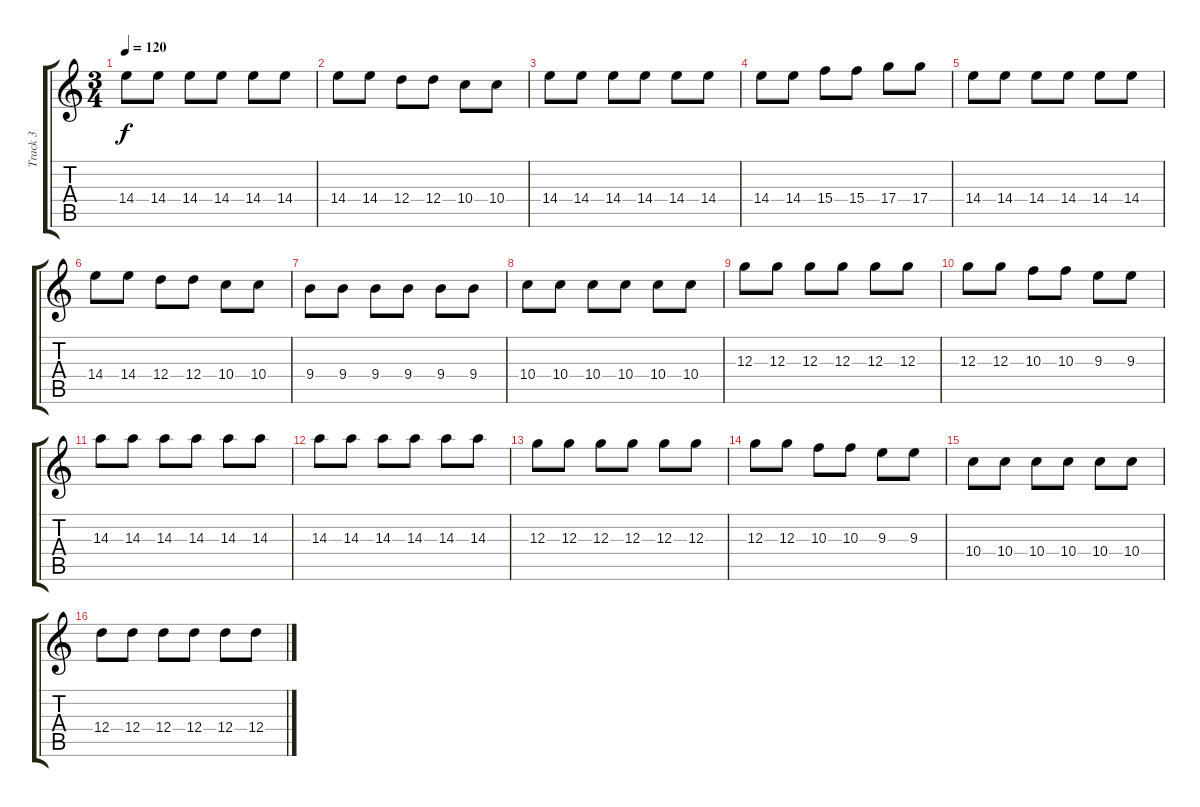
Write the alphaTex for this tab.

\track ("Track 3" "Track 3") {instrument electricguitarjazz}
\staff {score tabs}
\tuning (E4 B3 G3 D3 A2 E2) {hide}
\ts (3 4)
\tempo 120
\clef g2
\ks c
14.4.8{dy f} 14.4.8 14.4.8 14.4.8 14.4.8 14.4.8 |
14.4.8 14.4.8 12.4.8 12.4.8 10.4.8 10.4.8 |
14.4.8 14.4.8 14.4.8 14.4.8 14.4.8 14.4.8 |
14.4.8 14.4.8 15.4.8 15.4.8 17.4.8 17.4.8 |
14.4.8 14.4.8 14.4.8 14.4.8 14.4.8 14.4.8 |
14.4.8 14.4.8 12.4.8 12.4.8 10.4.8 10.4.8 |
9.4.8 9.4.8 9.4.8 9.4.8 9.4.8 9.4.8 |
10.4.8 10.4.8 10.4.8 10.4.8 10.4.8 10.4.8 |
12.3.8 12.3.8 12.3.8 12.3.8 12.3.8 12.3.8 |
12.3.8 12.3.8 10.3.8 10.3.8 9.3.8 9.3.8 |
14.3.8 14.3.8 14.3.8 14.3.8 14.3.8 14.3.8 |
14.3.8 14.3.8 14.3.8 14.3.8 14.3.8 14.3.8 |
12.3.8 12.3.8 12.3.8 12.3.8 12.3.8 12.3.8 |
12.3.8 12.3.8 10.3.8 10.3.8 9.3.8 9.3.8 |
10.4.8 10.4.8 10.4.8 10.4.8 10.4.8 10.4.8 |
12.4.8 12.4.8 12.4.8 12.4.8 12.4.8 12.4.8
